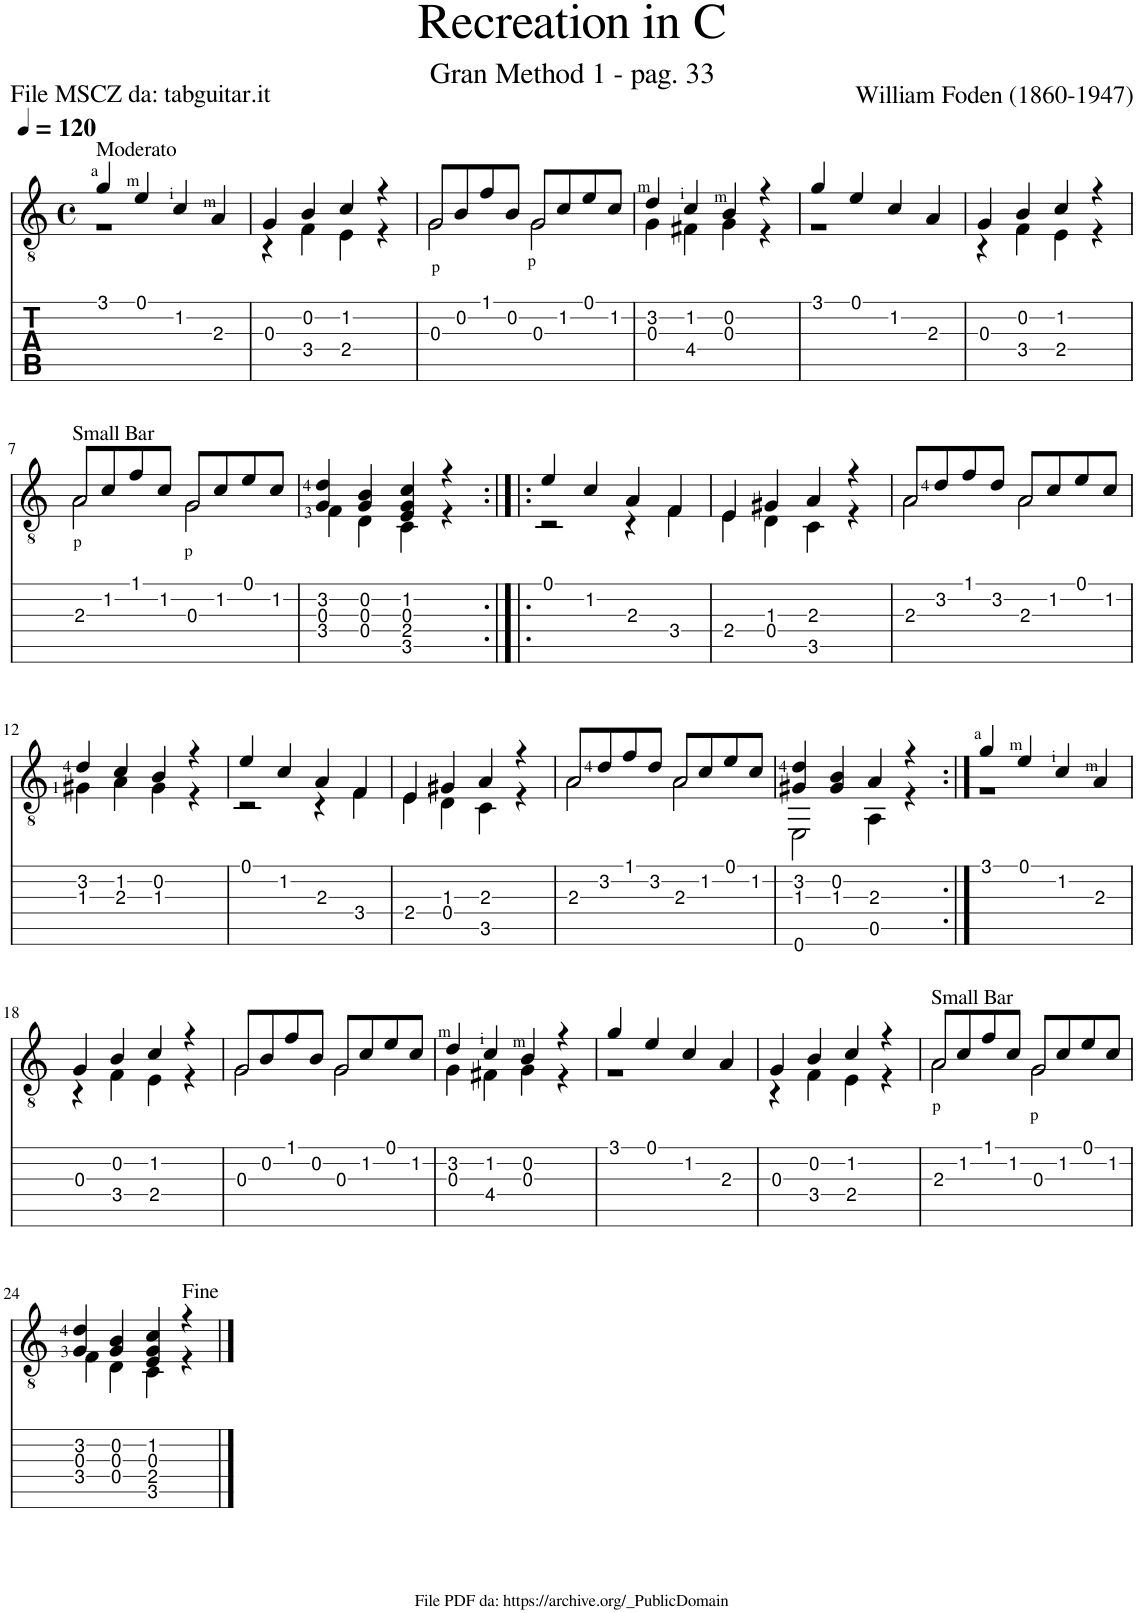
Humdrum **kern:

**kern	**kern
*part1	*part1
*staff2	*staff1
*I"Guitar	*
*I'Guit.	*
*stria6	*
*	*clefGv2
*k[]	*k[]
*M4/4	*M4/4
*met(c)	*met(c)
*MM120	*MM120
=1	=1
*^	*^
!	!	!LO:TX:a:t=Moderato	!
4g	1r	4g/	1r
4e	.	4e/	.
4c	.	4c/	.
4A	.	4A/	.
=2	=2	=2	=2
4G	4r	4G/	4r
4B	4F	4B/	4F\
4c	4E	4c/	4E\
4r	4r	4r	4r
=3	=3	=3	=3
!	!	!LO:N:head=open	!
8GL	2G	8G/L	2G\
8BJ	.	8B/	.
8fL	.	8f/	.
8BJ	.	8B/J	.
!	!	!LO:N:head=open	!
8GL	2G	8G/L	2G\
8cJ	.	8c/	.
8eL	.	8e/	.
8cJ	.	8c/J	.
=4	=4	=4	=4
4d	4G	4d/	4G\
4c	4F#	4c/	4F#X\
4B	4G	4B/	4G\
4r	4r	4r	4r
=5	=5	=5	=5
4g	1r	4g/	1r
4e	.	4e/	.
4c	.	4c/	.
4A	.	4A/	.
=6	=6	=6	=6
4G	4r	4G/	4r
4B	4F	4B/	4F\
4c	4E	4c/	4E\
4r	4r	4r	4r
!!LO:LB:g=z	!!
=7	=7	=7	=7
!	!	!LO:TX:a:t=Small Bar	!
!	!	!LO:N:head=open	!
8AL	2A	8A/L	2A\
8cJ	.	8c/	.
8fL	.	8f/	.
8cJ	.	8c/J	.
!	!	!LO:N:head=open	!
8GL	2G	8G/L	2G\
8cJ	.	8c/	.
8eL	.	8e/	.
8cJ	.	8c/J	.
=8	=8	=8	=8
4G 4d	4F	4G/ 4d/	4F\
4G 4B	4D	4G/ 4B/	4D\
4E 4G 4c	4C	4E/ 4G/ 4c/	4C\
4r	4r	4r	4r
=9:|!|:	=9:|!|:	=9:|!|:	=9:|!|:
4e	2r	4e/	2r
4c	.	4c/	.
4A	4r	4A/	4r
4F	4F	4F/	4F\
=10	=10	=10	=10
4E	4E	4E/	4E\
4G#	4D	4G#X/	4D\
4A	4C	4A/	4C\
4r	4r	4r	4r
=11	=11	=11	=11
!	!	!LO:N:head=open	!
8AL	2A	8A/L	2A\
8dJ	.	8d/	.
8fL	.	8f/	.
8dJ	.	8d/J	.
!	!	!LO:N:head=open	!
8AL	2A	8A/L	2A\
8cJ	.	8c/	.
8eL	.	8e/	.
8cJ	.	8c/J	.
!!LO:LB:g=z	!!
=12	=12	=12	=12
4d	4G#	4d/	4G#X\
4c	4A	4c/	4A\
4B	4G#	4B/	4G#\
4r	4r	4r	4r
=13	=13	=13	=13
4e	2r	4e/	2r
4c	.	4c/	.
4A	4r	4A/	4r
4F	4F	4F/	4F\
=14	=14	=14	=14
4E	4E	4E/	4E\
4G#X	4D	4G#X/	4D\
4A	4C	4A/	4C\
4r	4r	4r	4r
=15	=15	=15	=15
!LO:N:head=open	!	!LO:N:head=open	!
8AL	2A	8A/L	2A\
8dJ	.	8d/	.
8fL	.	8f/	.
8dJ	.	8d/J	.
!LO:N:head=open	!	!LO:N:head=open	!
8AL	2A	8A/L	2A\
8cJ	.	8c/	.
8eL	.	8e/	.
8cJ	.	8c/J	.
=16	=16	=16	=16
4G# 4d	2EE	4G#X/ 4d/	2EE\
4G# 4B	.	4G#/ 4B/	.
4A	4AA	4A/	4AA\
4r	4r	4r	4r
=17:|!	=17:|!	=17:|!	=17:|!
4g	1r	4g/	1r
4e	.	4e/	.
4c	.	4c/	.
4A	.	4A/	.
!!LO:LB:g=z	!!
=18	=18	=18	=18
4G	4r	4G/	4r
4B	4F	4B/	4F\
4c	4E	4c/	4E\
4r	4r	4r	4r
=19	=19	=19	=19
!LO:N:head=open	!	!LO:N:head=open	!
8GL	2G	8G/L	2G\
8BJ	.	8B/	.
8fL	.	8f/	.
8BJ	.	8B/J	.
!LO:N:head=open	!	!LO:N:head=open	!
8GL	2G	8G/L	2G\
8cJ	.	8c/	.
8eL	.	8e/	.
8cJ	.	8c/J	.
=20	=20	=20	=20
4d	4G	4d/	4G\
4c	4F#X	4c/	4F#X\
4B	4G	4B/	4G\
4r	4r	4r	4r
=21	=21	=21	=21
4g	1r	4g/	1r
4e	.	4e/	.
4c	.	4c/	.
4A	.	4A/	.
=22	=22	=22	=22
4G	4r	4G/	4r
4B	4F	4B/	4F\
4c	4E	4c/	4E\
4r	4r	4r	4r
=23	=23	=23	=23
!	!	!LO:TX:a:t=Small Bar	!
!LO:N:head=open	!	!LO:N:head=open	!
8AL	2A	8A/L	2A\
8cJ	.	8c/	.
8fL	.	8f/	.
8cJ	.	8c/J	.
!LO:N:head=open	!	!LO:N:head=open	!
8GL	2G	8G/L	2G\
8cJ	.	8c/	.
8eL	.	8e/	.
8cJ	.	8c/J	.
!!LO:LB:g=z	!!
=24	=24	=24	=24
4G 4d	4F	4G/ 4d/	4F\
4G 4B	4D	4G/ 4B/	4D\
4E 4G 4c	4C	4E/ 4G/ 4c/	4C\
4r	4r	4r	4r
*v	*v	*	*
*	*v	*v
==	==
*-	*-
